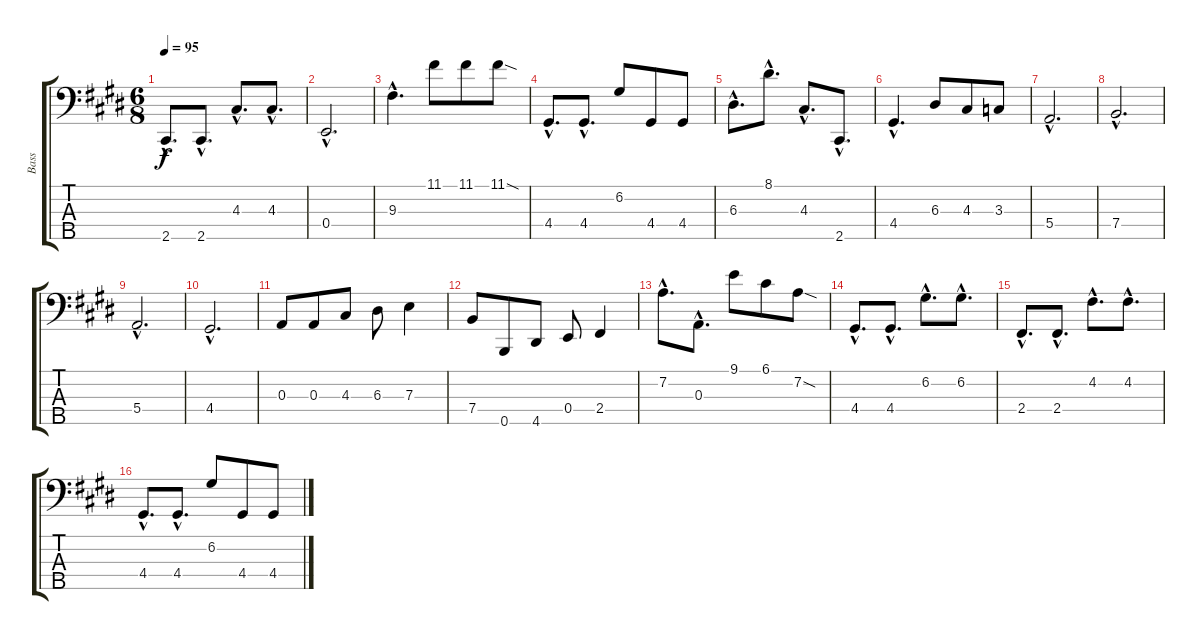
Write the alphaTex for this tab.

\track ("Bass" "Bass") {instrument electricbassfinger}
\staff {score tabs}
\tuning (G2 D2 A1 E1 B0) {hide}
\ts (6 8)
\tempo 95
\clef f4
\ks e
2.5{hac}.8{d dy f} 2.5{hac}.8{d} 4.3{hac}.8{d} 4.3{hac}.8{d} |
0.4{hac}.2{d} |
9.3{hac}.4{d} 11.1.8 11.1.8 11.1{sod}.8 |
4.4{hac}.8{d} 4.4{hac}.8{d} 6.2.8 4.4.8 4.4.8 |
6.3{hac}.8{d} 8.1{hac}.8{d} 4.3{hac}.8{d} 2.5{hac}.8{d} |
4.4{hac}.4{d} 6.3.8 4.3.8 3.3.8 |
5.4{hac}.2{d} |
7.4{hac}.2{d} |
5.4{hac}.2{d} |
4.4{hac}.2{d} |
0.3.8 0.3.8 4.3.8 6.3.8 7.3.4 |
7.4.8 0.5.8 4.5.8 0.4.8 2.4.4 |
7.2{hac}.8{d} 0.3{hac}.8{d} 9.1.8 6.1.8 7.2{sod}.8 |
4.4{hac}.8{d} 4.4{hac}.8{d} 6.2{hac}.8{d} 6.2{hac}.8{d} |
2.4{hac}.8{d} 2.4{hac}.8{d} 4.2{hac}.8{d} 4.2{hac}.8{d} |
4.4{hac}.8{d} 4.4{hac}.8{d} 6.2.8 4.4.8 4.4.8
